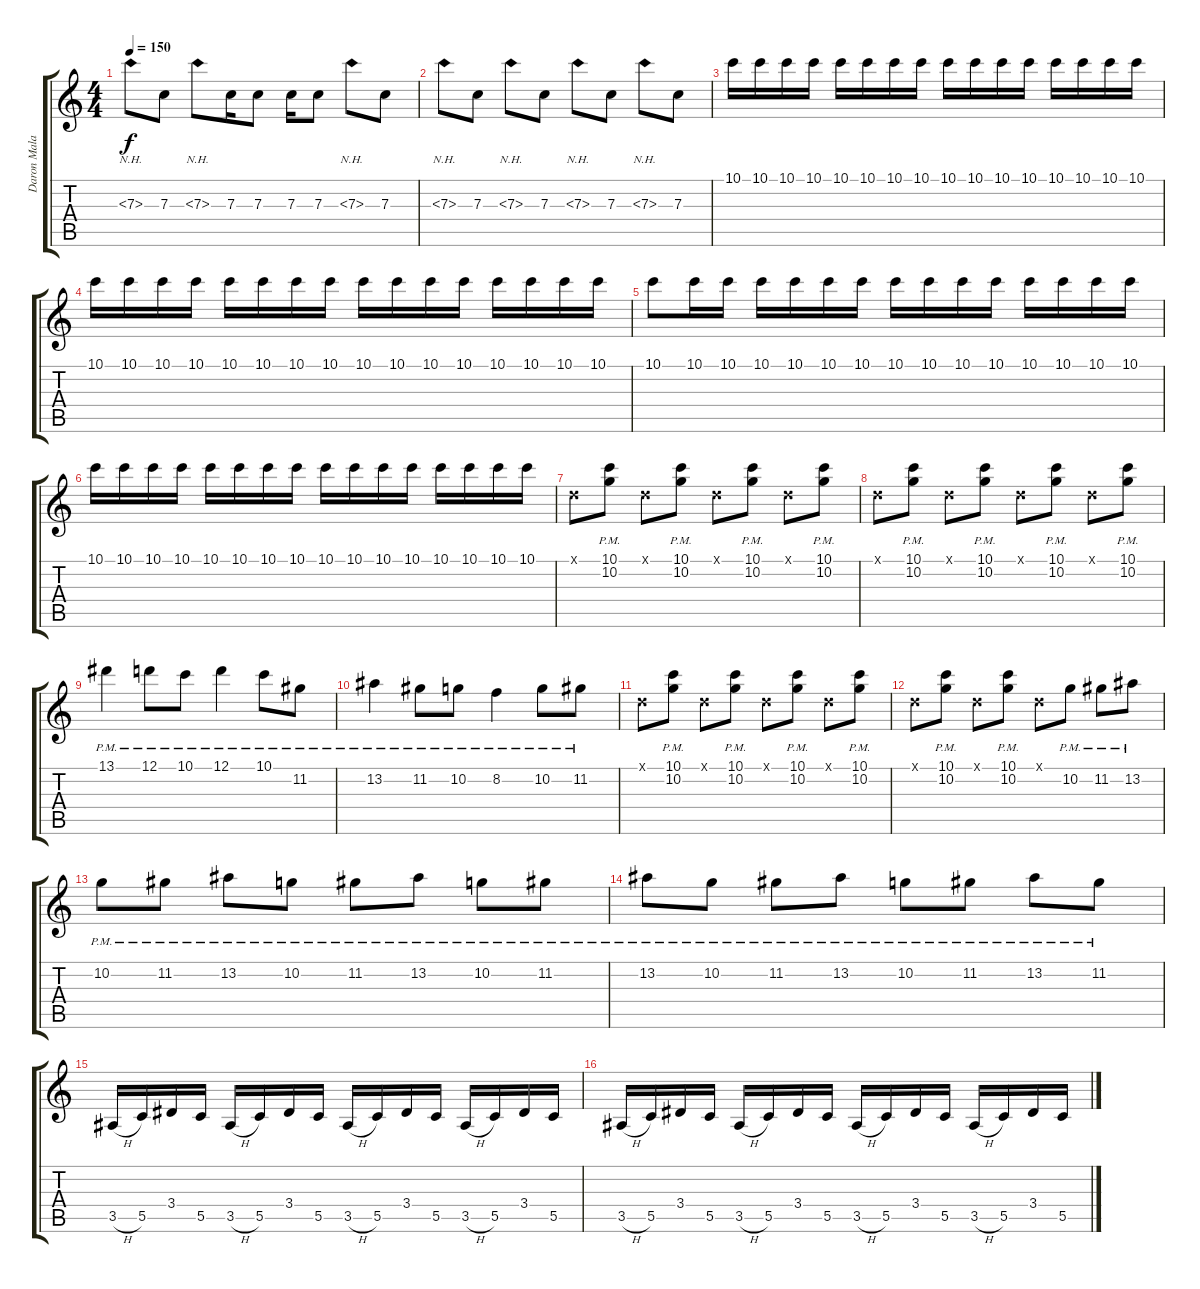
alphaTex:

\track ("Daron Malakian" "Daron Mala") {instrument overdrivenguitar}
\staff {score tabs}
\tuning (D4 A3 F3 C3 G2 C2) {hide}
\ts (4 4)
\tempo 150
\clef g2
\ks c
7.3{nh}.8{dy f} 7.3.8 7.3{nh}.8 7.3.16 7.3.8 7.3.16 7.3.8 7.3{nh}.8 7.3.8 |
7.3{nh}.8 7.3.8 7.3{nh}.8 7.3.8 7.3{nh}.8 7.3.8 7.3{nh}.8 7.3.8 |
10.1.16 10.1.16 10.1.16 10.1.16 10.1.16 10.1.16 10.1.16 10.1.16 10.1.16 10.1.16 10.1.16 10.1.16 10.1.16 10.1.16 10.1.16 10.1.16 |
10.1.16 10.1.16 10.1.16 10.1.16 10.1.16 10.1.16 10.1.16 10.1.16 10.1.16 10.1.16 10.1.16 10.1.16 10.1.16 10.1.16 10.1.16 10.1.16 |
10.1.8 10.1.16 10.1.16 10.1.16 10.1.16 10.1.16 10.1.16 10.1.16 10.1.16 10.1.16 10.1.16 10.1.16 10.1.16 10.1.16 10.1.16 |
10.1.16 10.1.16 10.1.16 10.1.16 10.1.16 10.1.16 10.1.16 10.1.16 10.1.16 10.1.16 10.1.16 10.1.16 10.1.16 10.1.16 10.1.16 10.1.16 |
0.1{x}.8 (10.1{pm} 10.2{pm}).8 0.1{x}.8 (10.1{pm} 10.2{pm}).8 0.1{x}.8 (10.1{pm} 10.2{pm}).8 0.1{x}.8 (10.1{pm} 10.2{pm}).8 |
0.1{x}.8 (10.1{pm} 10.2{pm}).8 0.1{x}.8 (10.1{pm} 10.2{pm}).8 0.1{x}.8 (10.1{pm} 10.2{pm}).8 0.1{x}.8 (10.1{pm} 10.2{pm}).8 |
13.1{pm}.4 12.1{pm}.8 10.1{pm}.8 12.1{pm}.4 10.1{pm}.8 11.2{pm}.8 |
13.2{pm}.4 11.2{pm}.8 10.2{pm}.8 8.2{pm}.4 10.2{pm}.8 11.2{pm}.8 |
0.1{x}.8 (10.1{pm} 10.2{pm}).8 0.1{x}.8 (10.1{pm} 10.2{pm}).8 0.1{x}.8 (10.1{pm} 10.2{pm}).8 0.1{x}.8 (10.1{pm} 10.2{pm}).8 |
0.1{x}.8 (10.1{pm} 10.2{pm}).8 0.1{x}.8 (10.1{pm} 10.2{pm}).8 0.1{x}.8 10.2{pm}.8 11.2{pm}.8 13.2{pm}.8 |
10.2{pm}.8 11.2{pm}.8 13.2{pm}.8 10.2{pm}.8 11.2{pm}.8 13.2{pm}.8 10.2{pm}.8 11.2{pm}.8 |
13.2{pm}.8 10.2{pm}.8 11.2{pm}.8 13.2{pm}.8 10.2{pm}.8 11.2{pm}.8 13.2{pm}.8 11.2{pm}.8 |
3.5{h}.16{volume 16 instrument electricguitarmuted} 5.5.16 3.4.16 5.5.16 3.5{h}.16 5.5.16 3.4.16 5.5.16 3.5{h}.16 5.5.16 3.4.16 5.5.16 3.5{h}.16 5.5.16 3.4.16 5.5.16 |
3.5{h}.16 5.5.16 3.4.16 5.5.16 3.5{h}.16 5.5.16 3.4.16 5.5.16 3.5{h}.16 5.5.16 3.4.16 5.5.16 3.5{h}.16 5.5.16 3.4.16 5.5.16
